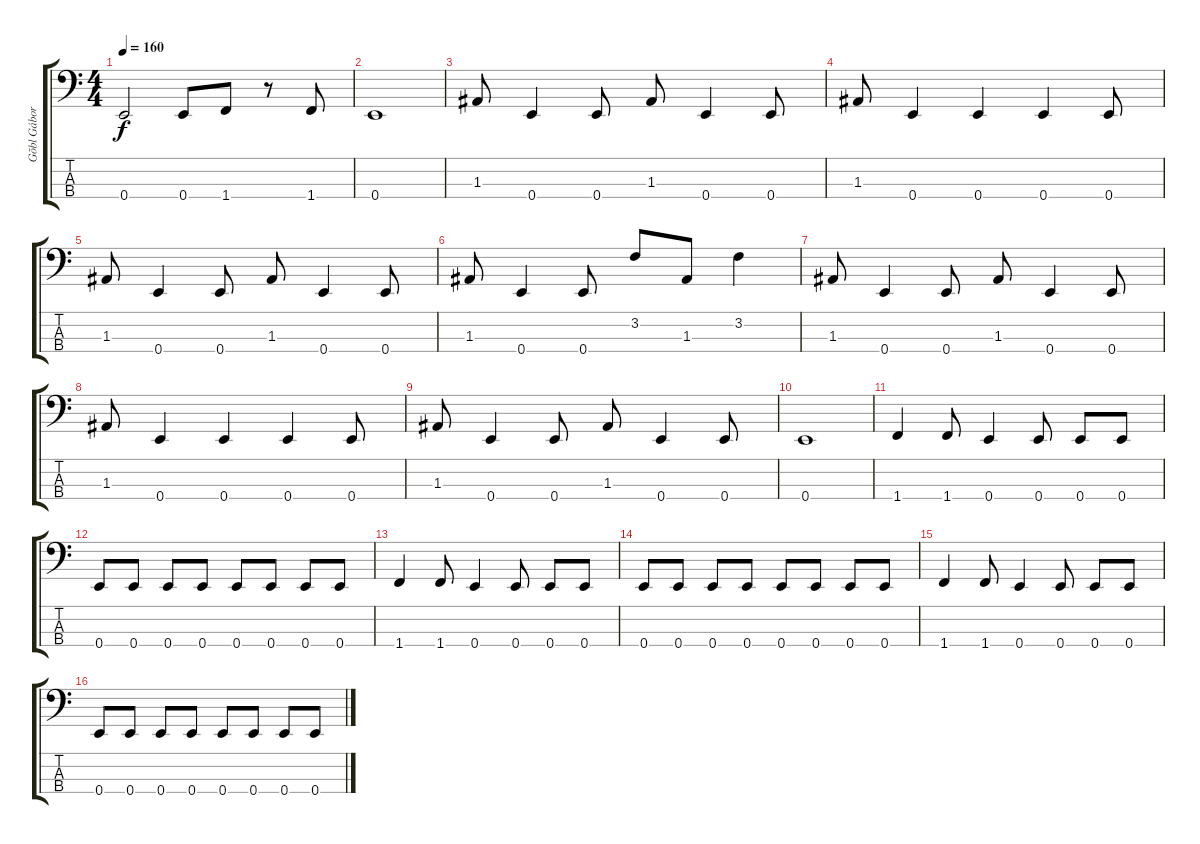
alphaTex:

\track ("Gõbl Gábor" "Gõbl Gábor") {instrument electricbassfinger}
\staff {score tabs}
\tuning (G2 D2 A1 E1) {hide}
\ts (4 4)
\tempo 160
\clef f4
\ks c
0.4{t}.2{dy f} 0.4.8 1.4.8 r.8 1.4.8 |
0.4.1 |
1.3.8 0.4.4 0.4.8 1.3.8 0.4.4 0.4.8 |
1.3.8 0.4.4 0.4.4 0.4.4 0.4.8 |
1.3.8 0.4.4 0.4.8 1.3.8 0.4.4 0.4.8 |
1.3.8 0.4.4 0.4.8 3.2.8 1.3.8 3.2.4 |
1.3.8 0.4.4 0.4.8 1.3.8 0.4.4 0.4.8 |
1.3.8 0.4.4 0.4.4 0.4.4 0.4.8 |
1.3.8 0.4.4 0.4.8 1.3.8 0.4.4 0.4.8 |
0.4.1 |
1.4.4 1.4.8 0.4.4 0.4.8 0.4.8 0.4.8 |
0.4.8 0.4.8 0.4.8 0.4.8 0.4.8 0.4.8 0.4.8 0.4.8 |
1.4.4 1.4.8 0.4.4 0.4.8 0.4.8 0.4.8 |
0.4.8 0.4.8 0.4.8 0.4.8 0.4.8 0.4.8 0.4.8 0.4.8 |
1.4.4 1.4.8 0.4.4 0.4.8 0.4.8 0.4.8 |
0.4.8 0.4.8 0.4.8 0.4.8 0.4.8 0.4.8 0.4.8 0.4.8
